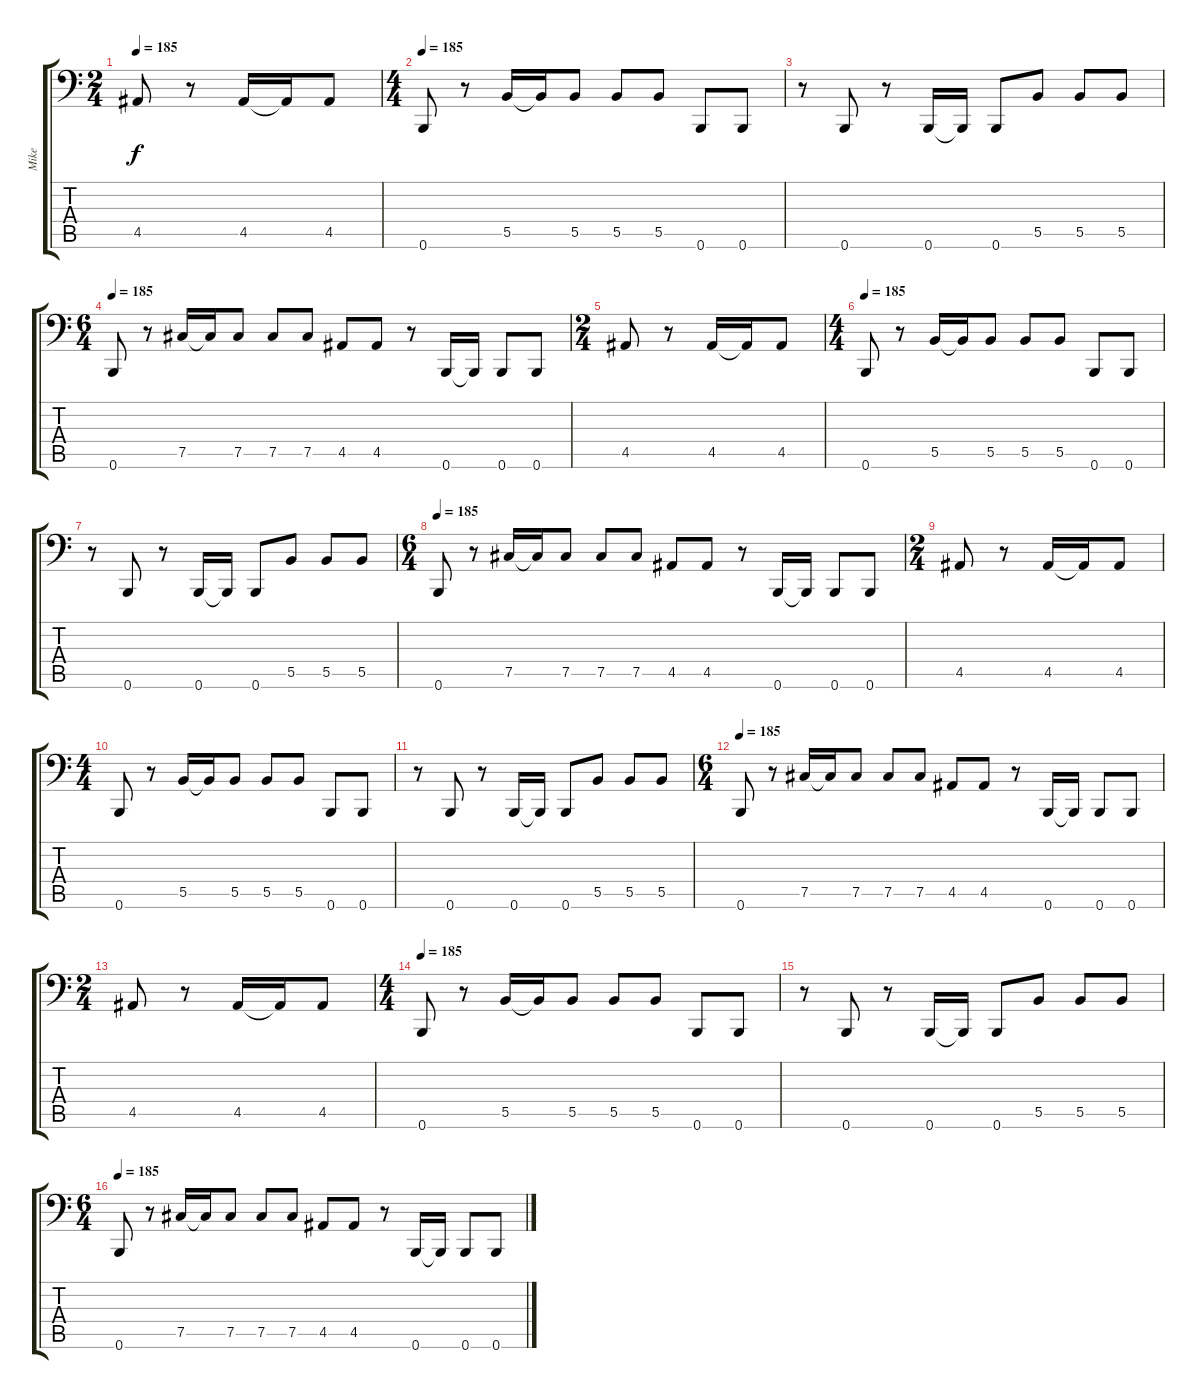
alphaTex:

\track ("Mike" "Mike") {instrument electricbasspick}
\staff {score tabs}
\tuning (Db3 Ab2 E2 B1 Gb1 B0) {hide}
\ts (2 4)
\tempo 185
\clef f4
\ks c
4.5.8{dy f} r.8 4.5.16 4.5{t}.16 4.5.8 |
\ts (4 4)
\tempo 185
0.6.8 r.8 5.5.16 5.5{t}.16 5.5.8 5.5.8 5.5.8 0.6.8 0.6.8 |
r.8 0.6.8 r.8 0.6.16 0.6{t}.16 0.6.8 5.5.8 5.5.8 5.5.8 |
\ts (6 4)
\tempo 185
0.6.8 r.8 7.5.16 7.5{t}.16 7.5.8 7.5.8 7.5.8 4.5.8 4.5.8 r.8 0.6.16 0.6{t}.16 0.6.8 0.6.8 |
\ts (2 4)
4.5.8 r.8 4.5.16 4.5{t}.16 4.5.8 |
\ts (4 4)
\tempo 185
0.6.8 r.8 5.5.16 5.5{t}.16 5.5.8 5.5.8 5.5.8 0.6.8 0.6.8 |
r.8 0.6.8 r.8 0.6.16 0.6{t}.16 0.6.8 5.5.8 5.5.8 5.5.8 |
\ts (6 4)
\tempo 185
0.6.8 r.8 7.5.16 7.5{t}.16 7.5.8 7.5.8 7.5.8 4.5.8 4.5.8 r.8 0.6.16 0.6{t}.16 0.6.8 0.6.8 |
\ts (2 4)
4.5.8 r.8 4.5.16 4.5{t}.16 4.5.8 |
\ts (4 4)
0.6.8 r.8 5.5.16 5.5{t}.16 5.5.8 5.5.8 5.5.8 0.6.8 0.6.8 |
r.8 0.6.8 r.8 0.6.16 0.6{t}.16 0.6.8 5.5.8 5.5.8 5.5.8 |
\ts (6 4)
\tempo 185
0.6.8 r.8 7.5.16 7.5{t}.16 7.5.8 7.5.8 7.5.8 4.5.8 4.5.8 r.8 0.6.16 0.6{t}.16 0.6.8 0.6.8 |
\ts (2 4)
4.5.8 r.8 4.5.16 4.5{t}.16 4.5.8 |
\ts (4 4)
\tempo 185
0.6.8 r.8 5.5.16 5.5{t}.16 5.5.8 5.5.8 5.5.8 0.6.8 0.6.8 |
r.8 0.6.8 r.8 0.6.16 0.6{t}.16 0.6.8 5.5.8 5.5.8 5.5.8 |
\ts (6 4)
\tempo 185
0.6.8 r.8 7.5.16 7.5{t}.16 7.5.8 7.5.8 7.5.8 4.5.8 4.5.8 r.8 0.6.16 0.6{t}.16 0.6.8 0.6.8
